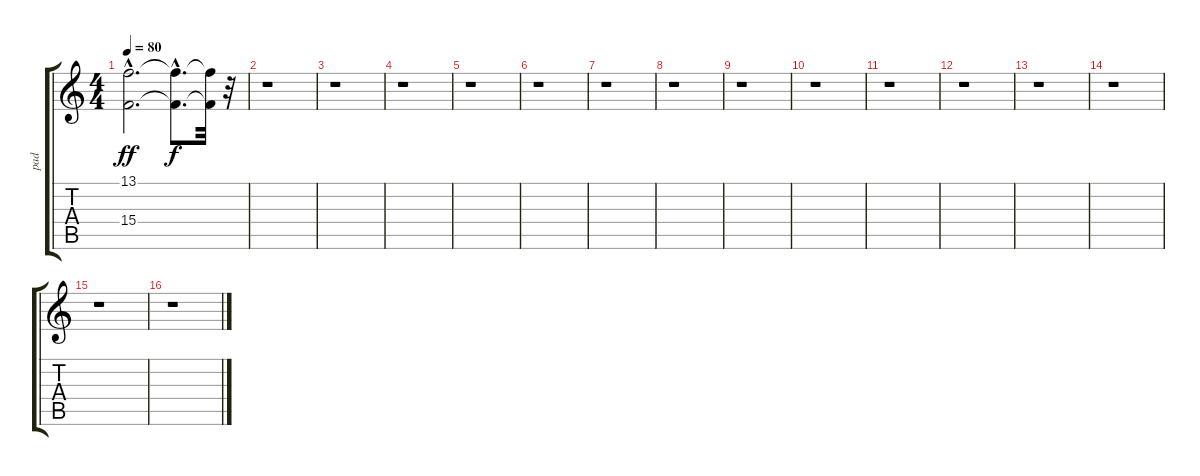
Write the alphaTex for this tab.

\track ("pad" "pad") {instrument pad2warm}
\staff {score tabs}
\tuning (E4 B3 G3 D3 A2 E2) {hide}
\ts (4 4)
\tempo 80
\clef g2
\ks c
(13.1{hac} 15.4{hac}).2{d dy ff} (13.1{hac t} 15.4{hac t}).8{d dy f} (13.1{t} 15.4{t}).32 r.32 |
r.1 |
r.1 |
r.1 |
r.1 |
r.1 |
r.1 |
r.1 |
r.1 |
r.1 |
r.1 |
r.1 |
r.1 |
r.1 |
r.1 |
r.1
